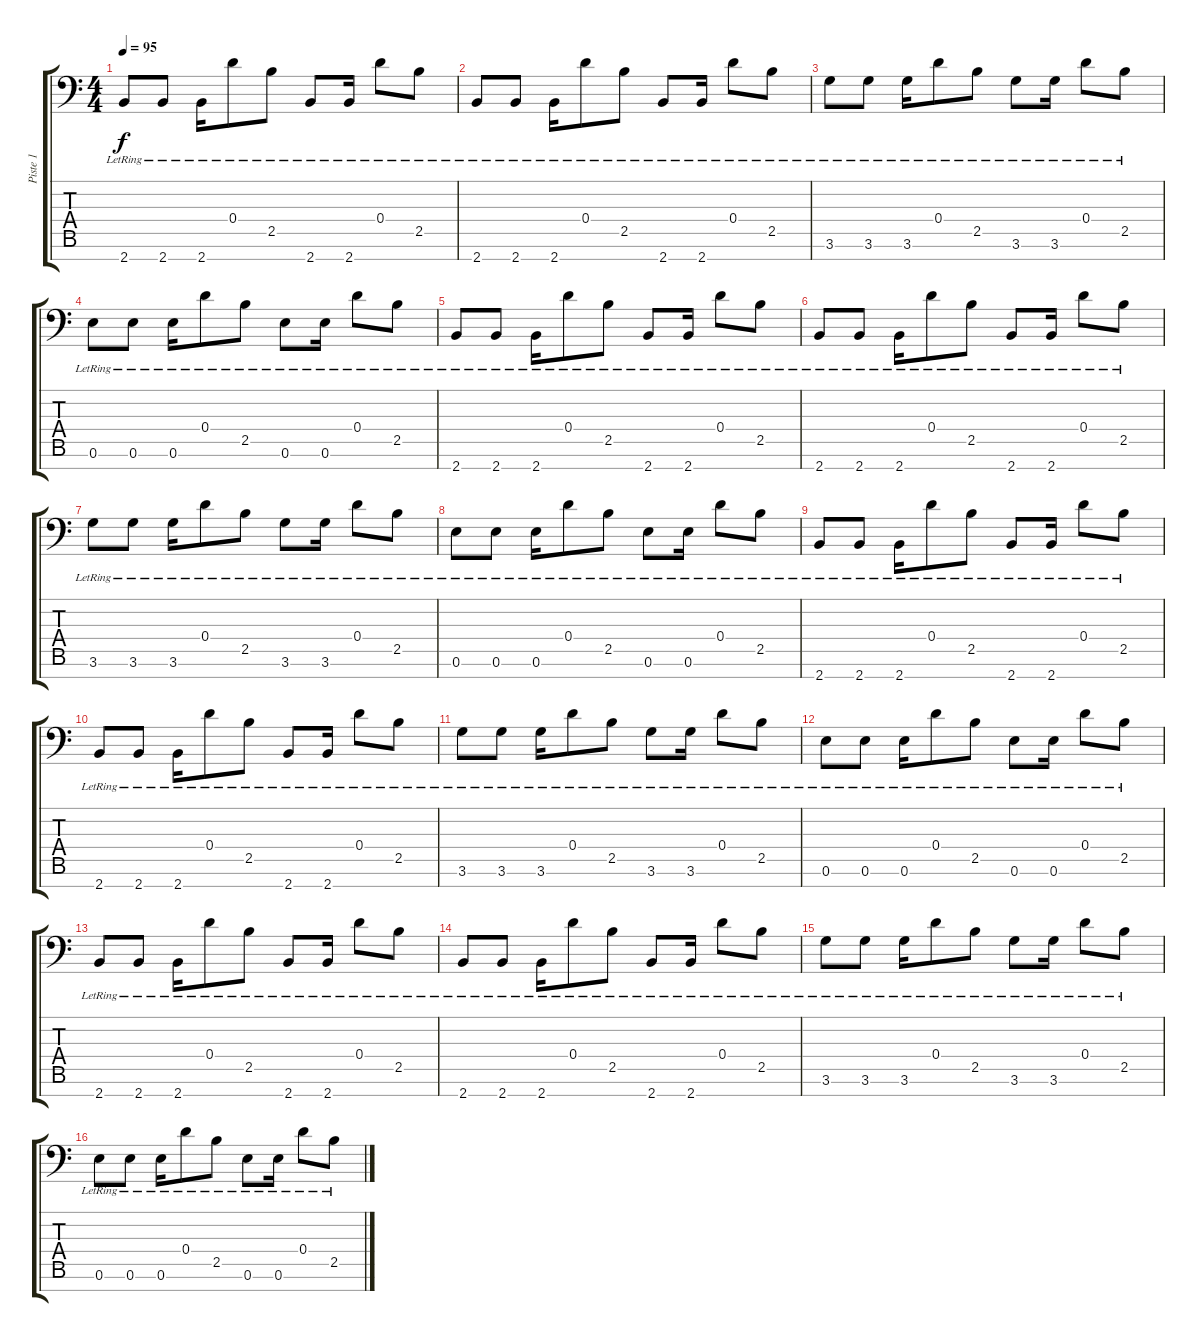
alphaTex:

\track ("Piste 1" "Piste 1") {instrument electricguitarclean}
\staff {score tabs}
\tuning (E4 B3 G3 D3 A2 E2 A1) {hide}
\ts (4 4)
\tempo 95
\clef f4
\ks c
2.7{lr}.8{dy f instrument electricguitarclean} 2.7{lr}.8 2.7{lr}.16 0.4{lr}.8 2.5{lr}.8 2.7{lr}.8 2.7{lr}.16 0.4{lr}.8 2.5{lr}.8 |
2.7{lr}.8 2.7{lr}.8 2.7{lr}.16 0.4{lr}.8 2.5{lr}.8 2.7{lr}.8 2.7{lr}.16 0.4{lr}.8 2.5{lr}.8 |
3.6{lr}.8 3.6{lr}.8 3.6{lr}.16 0.4{lr}.8 2.5{lr}.8 3.6{lr}.8 3.6{lr}.16 0.4{lr}.8 2.5{lr}.8 |
0.6{lr}.8 0.6{lr}.8 0.6{lr}.16 0.4{lr}.8 2.5{lr}.8 0.6{lr}.8 0.6{lr}.16 0.4{lr}.8 2.5{lr}.8 |
2.7{lr}.8 2.7{lr}.8 2.7{lr}.16 0.4{lr}.8 2.5{lr}.8 2.7{lr}.8 2.7{lr}.16 0.4{lr}.8 2.5{lr}.8 |
2.7{lr}.8 2.7{lr}.8 2.7{lr}.16 0.4{lr}.8 2.5{lr}.8 2.7{lr}.8 2.7{lr}.16 0.4{lr}.8 2.5{lr}.8 |
3.6{lr}.8 3.6{lr}.8 3.6{lr}.16 0.4{lr}.8 2.5{lr}.8 3.6{lr}.8 3.6{lr}.16 0.4{lr}.8 2.5{lr}.8 |
0.6{lr}.8 0.6{lr}.8 0.6{lr}.16 0.4{lr}.8 2.5{lr}.8 0.6{lr}.8 0.6{lr}.16 0.4{lr}.8 2.5{lr}.8 |
2.7{lr}.8 2.7{lr}.8 2.7{lr}.16 0.4{lr}.8 2.5{lr}.8 2.7{lr}.8 2.7{lr}.16 0.4{lr}.8 2.5{lr}.8 |
2.7{lr}.8 2.7{lr}.8 2.7{lr}.16 0.4{lr}.8 2.5{lr}.8 2.7{lr}.8 2.7{lr}.16 0.4{lr}.8 2.5{lr}.8 |
3.6{lr}.8 3.6{lr}.8 3.6{lr}.16 0.4{lr}.8 2.5{lr}.8 3.6{lr}.8 3.6{lr}.16 0.4{lr}.8 2.5{lr}.8 |
0.6{lr}.8 0.6{lr}.8 0.6{lr}.16 0.4{lr}.8 2.5{lr}.8 0.6{lr}.8 0.6{lr}.16 0.4{lr}.8 2.5{lr}.8 |
2.7{lr}.8 2.7{lr}.8 2.7{lr}.16 0.4{lr}.8 2.5{lr}.8 2.7{lr}.8 2.7{lr}.16 0.4{lr}.8 2.5{lr}.8 |
2.7{lr}.8 2.7{lr}.8 2.7{lr}.16 0.4{lr}.8 2.5{lr}.8 2.7{lr}.8 2.7{lr}.16 0.4{lr}.8 2.5{lr}.8 |
3.6{lr}.8 3.6{lr}.8 3.6{lr}.16 0.4{lr}.8 2.5{lr}.8 3.6{lr}.8 3.6{lr}.16 0.4{lr}.8 2.5{lr}.8 |
0.6{lr}.8 0.6{lr}.8 0.6{lr}.16 0.4{lr}.8 2.5{lr}.8 0.6{lr}.8 0.6{lr}.16 0.4{lr}.8 2.5{lr}.8
